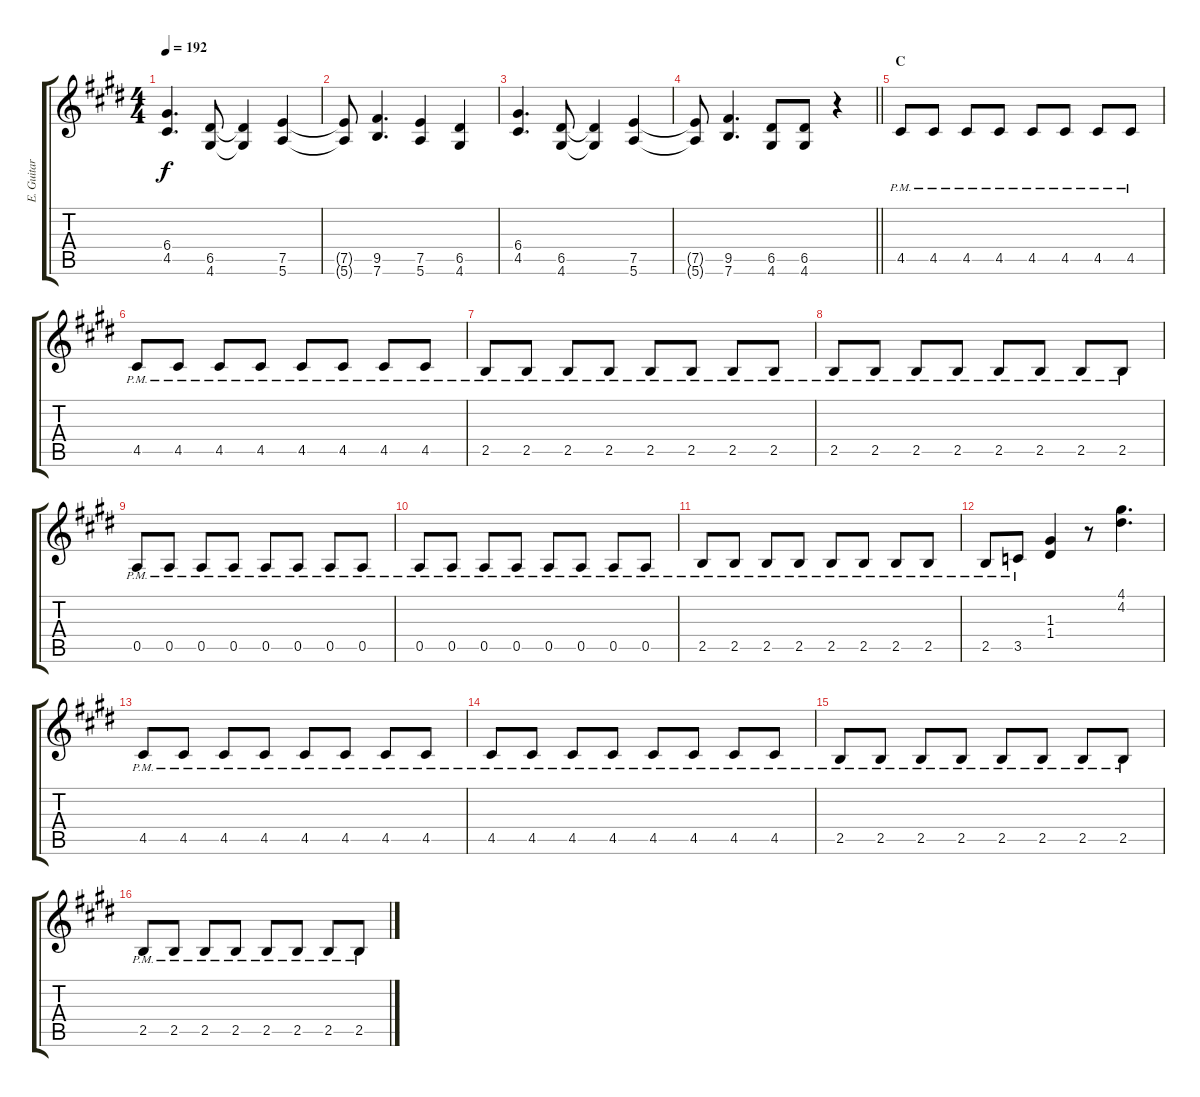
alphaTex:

\track ("E. Guitar I" "E. Guitar ") {instrument overdrivenguitar}
\staff {score tabs}
\tuning (E4 B3 G3 D3 A2 E2) {hide}
\ts (4 4)
\tempo 192
\clef g2
\ks e
(6.4 4.5).4{d dy f} (6.5 4.6).8 (6.5{t} 4.6{t}).4 (7.5 5.6).4 |
(7.5{t} 5.6{t}).8 (9.5 7.6).4{d} (7.5 5.6).4 (6.5 4.6).4 |
(6.4 4.5).4{d} (6.5 4.6).8 (6.5{t} 4.6{t}).4 (7.5 5.6).4 |
\barLineRight lightlight
(7.5{t} 5.6{t}).8 (9.5 7.6).4{d} (6.5 4.6).8 (6.5 4.6).8 r.4 |
\section ("" "C")
4.5{pm}.8 4.5{pm}.8 4.5{pm}.8 4.5{pm}.8 4.5{pm}.8 4.5{pm}.8 4.5{pm}.8 4.5{pm}.8 |
4.5{pm}.8 4.5{pm}.8 4.5{pm}.8 4.5{pm}.8 4.5{pm}.8 4.5{pm}.8 4.5{pm}.8 4.5{pm}.8 |
2.5{pm}.8 2.5{pm}.8 2.5{pm}.8 2.5{pm}.8 2.5{pm}.8 2.5{pm}.8 2.5{pm}.8 2.5{pm}.8 |
2.5{pm}.8 2.5{pm}.8 2.5{pm}.8 2.5{pm}.8 2.5{pm}.8 2.5{pm}.8 2.5{pm}.8 2.5{pm}.8 |
0.5{pm}.8 0.5{pm}.8 0.5{pm}.8 0.5{pm}.8 0.5{pm}.8 0.5{pm}.8 0.5{pm}.8 0.5{pm}.8 |
0.5{pm}.8 0.5{pm}.8 0.5{pm}.8 0.5{pm}.8 0.5{pm}.8 0.5{pm}.8 0.5{pm}.8 0.5{pm}.8 |
2.5{pm}.8 2.5{pm}.8 2.5{pm}.8 2.5{pm}.8 2.5{pm}.8 2.5{pm}.8 2.5{pm}.8 2.5{pm}.8 |
2.5{pm}.8 3.5{pm}.8 (1.3 1.4).4 r.8 (4.1 4.2).4{d} |
4.5{pm}.8 4.5{pm}.8 4.5{pm}.8 4.5{pm}.8 4.5{pm}.8 4.5{pm}.8 4.5{pm}.8 4.5{pm}.8 |
4.5{pm}.8 4.5{pm}.8 4.5{pm}.8 4.5{pm}.8 4.5{pm}.8 4.5{pm}.8 4.5{pm}.8 4.5{pm}.8 |
2.5{pm}.8 2.5{pm}.8 2.5{pm}.8 2.5{pm}.8 2.5{pm}.8 2.5{pm}.8 2.5{pm}.8 2.5{pm}.8 |
2.5{pm}.8 2.5{pm}.8 2.5{pm}.8 2.5{pm}.8 2.5{pm}.8 2.5{pm}.8 2.5{pm}.8 2.5{pm}.8
